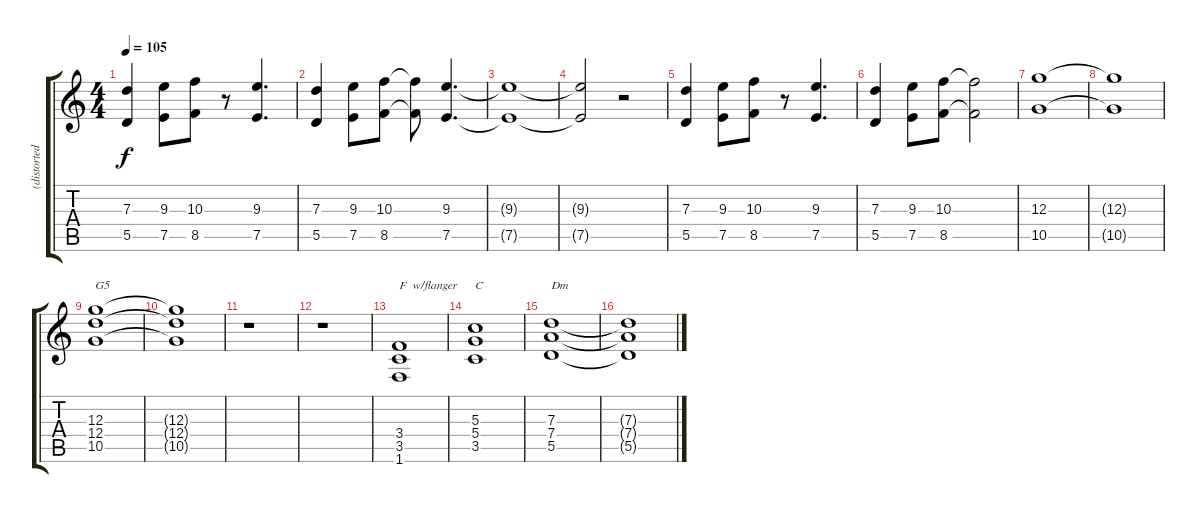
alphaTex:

\track ("(distorted)" "(distorted") {instrument distortionguitar}
\staff {score tabs}
\tuning (E4 B3 G3 D3 A2 E2) {hide}
\ts (4 4)
\tempo 105
\clef g2
\ks c
(7.3 5.5).4{dy f} (9.3 7.5).8 (10.3 8.5).8 r.8 (9.3 7.5).4{d} |
(7.3 5.5).4 (9.3 7.5).8 (10.3 8.5).8 (10.3{t} 8.5{t}).8 (9.3 7.5).4{d} |
(9.3{t} 7.5{t}).1 |
(9.3{t} 7.5{t}).2 r.2 |
(7.3 5.5).4 (9.3 7.5).8 (10.3 8.5).8 r.8 (9.3 7.5).4{d} |
(7.3 5.5).4 (9.3 7.5).8 (10.3 8.5).8 (10.3{t} 8.5{t}).2 |
(12.3 10.5).1 |
(12.3{t} 10.5{t}).1 |
(12.3 12.4 10.5).1{txt "G5"} |
(12.3{t} 12.4{t} 10.5{t}).1 |
r.1 |
r.1 |
(3.4 3.5 1.6).1{txt "F  w/flanger"} |
(5.3 5.4 3.5).1{txt "C"} |
(7.3 7.4 5.5).1{txt "Dm"} |
(7.3{t} 7.4{t} 5.5{t}).1
